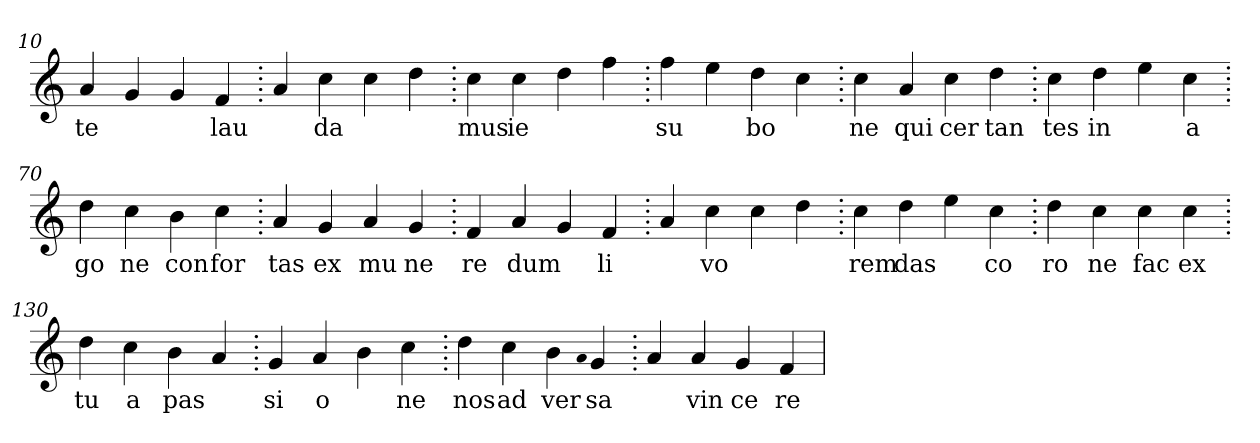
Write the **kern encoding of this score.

**kern	**text
*part1	*part1
*staff1	*staff1
*clefG2	*
=10.	=10.
4a	te
4g	.
4g	.
4f	lau
=20.	=20.
4a	.
4cc	da
4cc	.
4dd	.
=30.	=30.
4cc	mus
4cc	ie
4dd	.
4ff	.
=40.	=40.
4ff	su
4ee	.
4dd	bo
4cc	.
=50.	=50.
4cc	ne
4a	qui
4cc	cer
4dd	tan
=60.	=60.
4cc	tes
4dd	in
4ee	.
4cc	a
=70.	=70.
4dd	go
4cc	ne
4b	con
4cc	for
=80.	=80.
4a	tas
4g	ex
4a	mu
4g	ne
=90.	=90.
4f	re
4a	dum
4g	.
4f	li
=100.	=100.
4a	.
4cc	vo
4cc	.
4dd	.
=110.	=110.
4cc	rem
4dd	das
4ee	.
4cc	co
=120.	=120.
4dd	ro
4cc	ne
4cc	fac
4cc	ex
=130.	=130.
4dd	tu
4cc	a
4b	pas
4a	.
=140.	=140.
4g	si
4a	o
4b	.
4cc	ne
=150.	=150.
4dd	nos
4cc	ad
4b	ver
qqa	.
4g	sa
=160.	=160.
4a	.
4a	vin
4g	ce
4f	re
=	=
*-	*-
